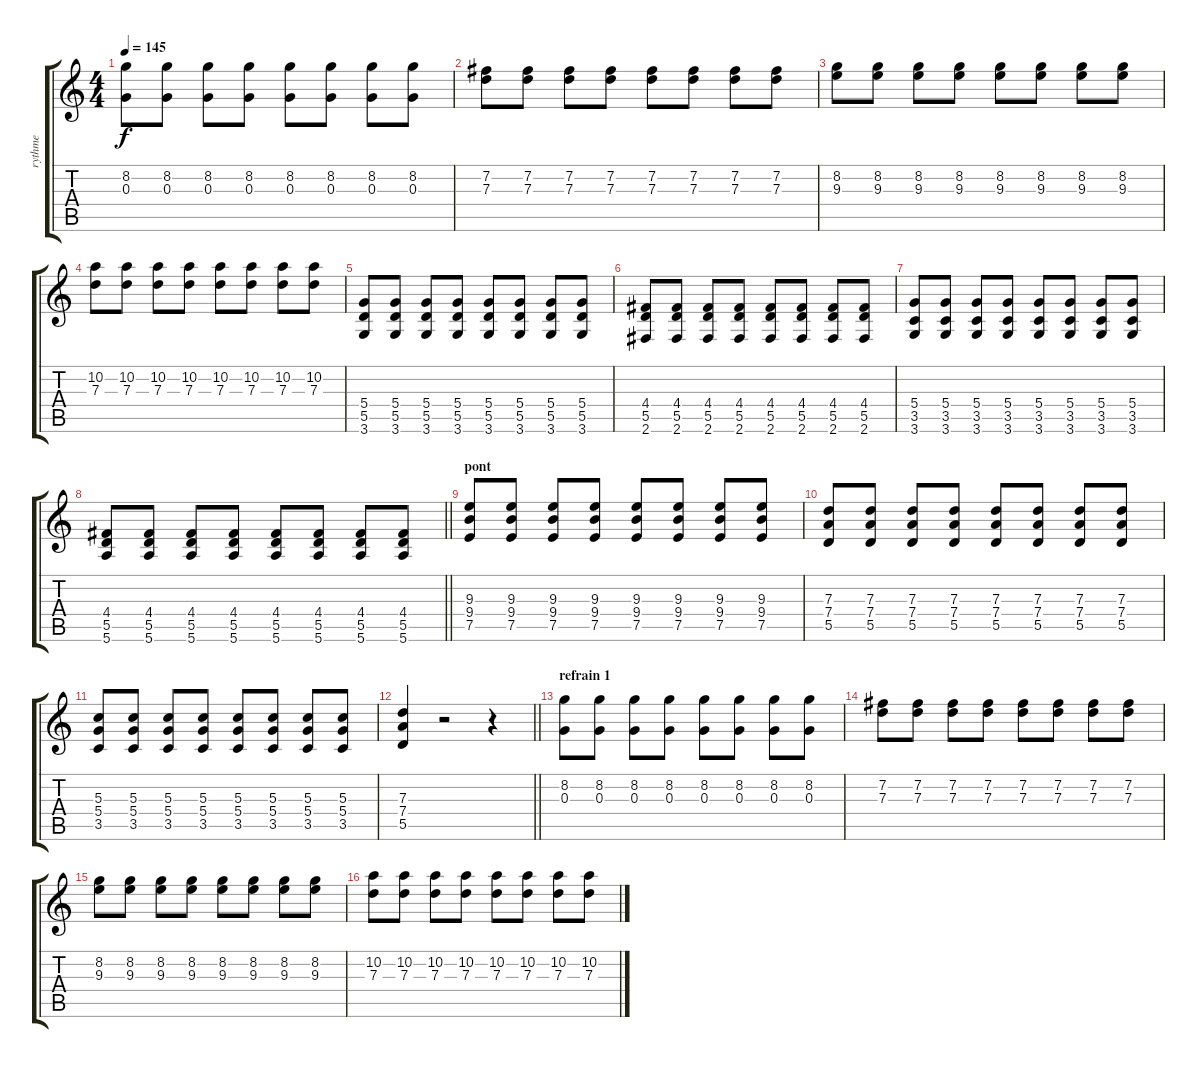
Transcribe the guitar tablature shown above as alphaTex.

\track ("rythme" "rythme") {instrument distortionguitar}
\staff {score tabs}
\tuning (E4 B3 G3 D3 A2 E2) {hide}
\ts (4 4)
\tempo 145
\clef g2
\ks c
(8.2 0.3).8{dy f} (8.2 0.3).8 (8.2 0.3).8 (8.2 0.3).8 (8.2 0.3).8 (8.2 0.3).8 (8.2 0.3).8 (8.2 0.3).8 |
(7.2 7.3).8 (7.2 7.3).8 (7.2 7.3).8 (7.2 7.3).8 (7.2 7.3).8 (7.2 7.3).8 (7.2 7.3).8 (7.2 7.3).8 |
(8.2 9.3).8 (8.2 9.3).8 (8.2 9.3).8 (8.2 9.3).8 (8.2 9.3).8 (8.2 9.3).8 (8.2 9.3).8 (8.2 9.3).8 |
(10.2 7.3).8 (10.2 7.3).8 (10.2 7.3).8 (10.2 7.3).8 (10.2 7.3).8 (10.2 7.3).8 (10.2 7.3).8 (10.2 7.3).8 |
(5.4 5.5 3.6).8{volume 9 instrument overdrivenguitar} (5.4 5.5 3.6).8 (5.4 5.5 3.6).8 (5.4 5.5 3.6).8 (5.4 5.5 3.6).8 (5.4 5.5 3.6).8 (5.4 5.5 3.6).8 (5.4 5.5 3.6).8 |
(4.4 5.5 2.6).8 (4.4 5.5 2.6).8 (4.4 5.5 2.6).8 (4.4 5.5 2.6).8 (4.4 5.5 2.6).8 (4.4 5.5 2.6).8 (4.4 5.5 2.6).8 (4.4 5.5 2.6).8 |
(5.4 3.5 3.6).8 (5.4 3.5 3.6).8 (5.4 3.5 3.6).8 (5.4 3.5 3.6).8 (5.4 3.5 3.6).8 (5.4 3.5 3.6).8 (5.4 3.5 3.6).8 (5.4 3.5 3.6).8 |
\barLineRight lightlight
(4.4 5.5 5.6).8 (4.4 5.5 5.6).8 (4.4 5.5 5.6).8 (4.4 5.5 5.6).8 (4.4 5.5 5.6).8 (4.4 5.5 5.6).8 (4.4 5.5 5.6).8 (4.4 5.5 5.6).8 |
\section ("" "pont")
(9.3 9.4 7.5).8{volume 13 instrument distortionguitar} (9.3 9.4 7.5).8 (9.3 9.4 7.5).8 (9.3 9.4 7.5).8 (9.3 9.4 7.5).8 (9.3 9.4 7.5).8 (9.3 9.4 7.5).8 (9.3 9.4 7.5).8 |
(7.3 7.4 5.5).8 (7.3 7.4 5.5).8 (7.3 7.4 5.5).8 (7.3 7.4 5.5).8 (7.3 7.4 5.5).8 (7.3 7.4 5.5).8 (7.3 7.4 5.5).8 (7.3 7.4 5.5).8 |
(5.3 5.4 3.5).8 (5.3 5.4 3.5).8 (5.3 5.4 3.5).8 (5.3 5.4 3.5).8 (5.3 5.4 3.5).8 (5.3 5.4 3.5).8 (5.3 5.4 3.5).8 (5.3 5.4 3.5).8 |
\barLineRight lightlight
(7.3 7.4 5.5).4 r.2 r.4 |
\section ("" "refrain 1")
(8.2 0.3).8 (8.2 0.3).8 (8.2 0.3).8 (8.2 0.3).8 (8.2 0.3).8 (8.2 0.3).8 (8.2 0.3).8 (8.2 0.3).8 |
(7.2 7.3).8 (7.2 7.3).8 (7.2 7.3).8 (7.2 7.3).8 (7.2 7.3).8 (7.2 7.3).8 (7.2 7.3).8 (7.2 7.3).8 |
(8.2 9.3).8 (8.2 9.3).8 (8.2 9.3).8 (8.2 9.3).8 (8.2 9.3).8 (8.2 9.3).8 (8.2 9.3).8 (8.2 9.3).8 |
(10.2 7.3).8 (10.2 7.3).8 (10.2 7.3).8 (10.2 7.3).8 (10.2 7.3).8 (10.2 7.3).8 (10.2 7.3).8 (10.2 7.3).8
